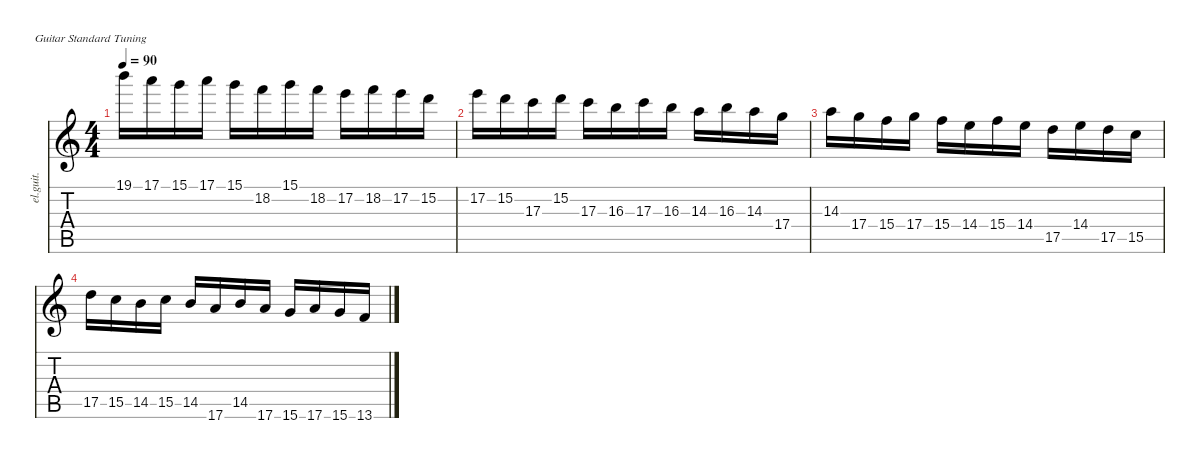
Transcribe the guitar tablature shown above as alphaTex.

\defaultSystemsLayout 4
\hideDynamics
\bracketExtendMode nobrackets
\track ("Clean Guitar" "el.guit.") {instrument electricguitarclean}
\staff {score tabs}
\tuning (E4 B3 G3 D3 A2 E2)
\ts (4 4)
\tempo 90
\clef g2
\ks c
19.1.16{dy mf beam Down} 17.1.16{beam Down} 15.1.16{beam Down} 17.1.16{beam Down} 15.1.16{beam Down} 18.2.16{beam Down} 15.1.16{beam Down} 18.2.16{beam Down} 17.2.16{beam Down} 18.2.16{beam Down} 17.2.16{beam Down} 15.2.16{beam Down} |
17.2.16{beam Down} 15.2.16{beam Down} 17.3.16{beam Down} 15.2.16{beam Down} 17.3.16{beam Down} 16.3.16{beam Down} 17.3.16{beam Down} 16.3.16{beam Down} 14.3.16{beam Down} 16.3.16{beam Down} 14.3.16{beam Down} 17.4.16{beam Down} |
14.3.16{beam Down} 17.4.16{beam Down} 15.4.16{beam Down} 17.4.16{beam Down} 15.4.16{beam Down} 14.4.16{beam Down} 15.4.16{beam Down} 14.4.16{beam Down} 17.5.16{beam Down} 14.4.16{beam Down} 17.5.16{beam Down} 15.5.16{beam Down} |
17.5.16{beam Down} 15.5.16{beam Down} 14.5.16{beam Down} 15.5.16{beam Down} 14.5.16{beam Up} 17.6.16{beam Up} 14.5.16{beam Up} 17.6.16{beam Up} 15.6.16{beam Up} 17.6.16{beam Up} 15.6.16{beam Up} 13.6.16{beam Up}
